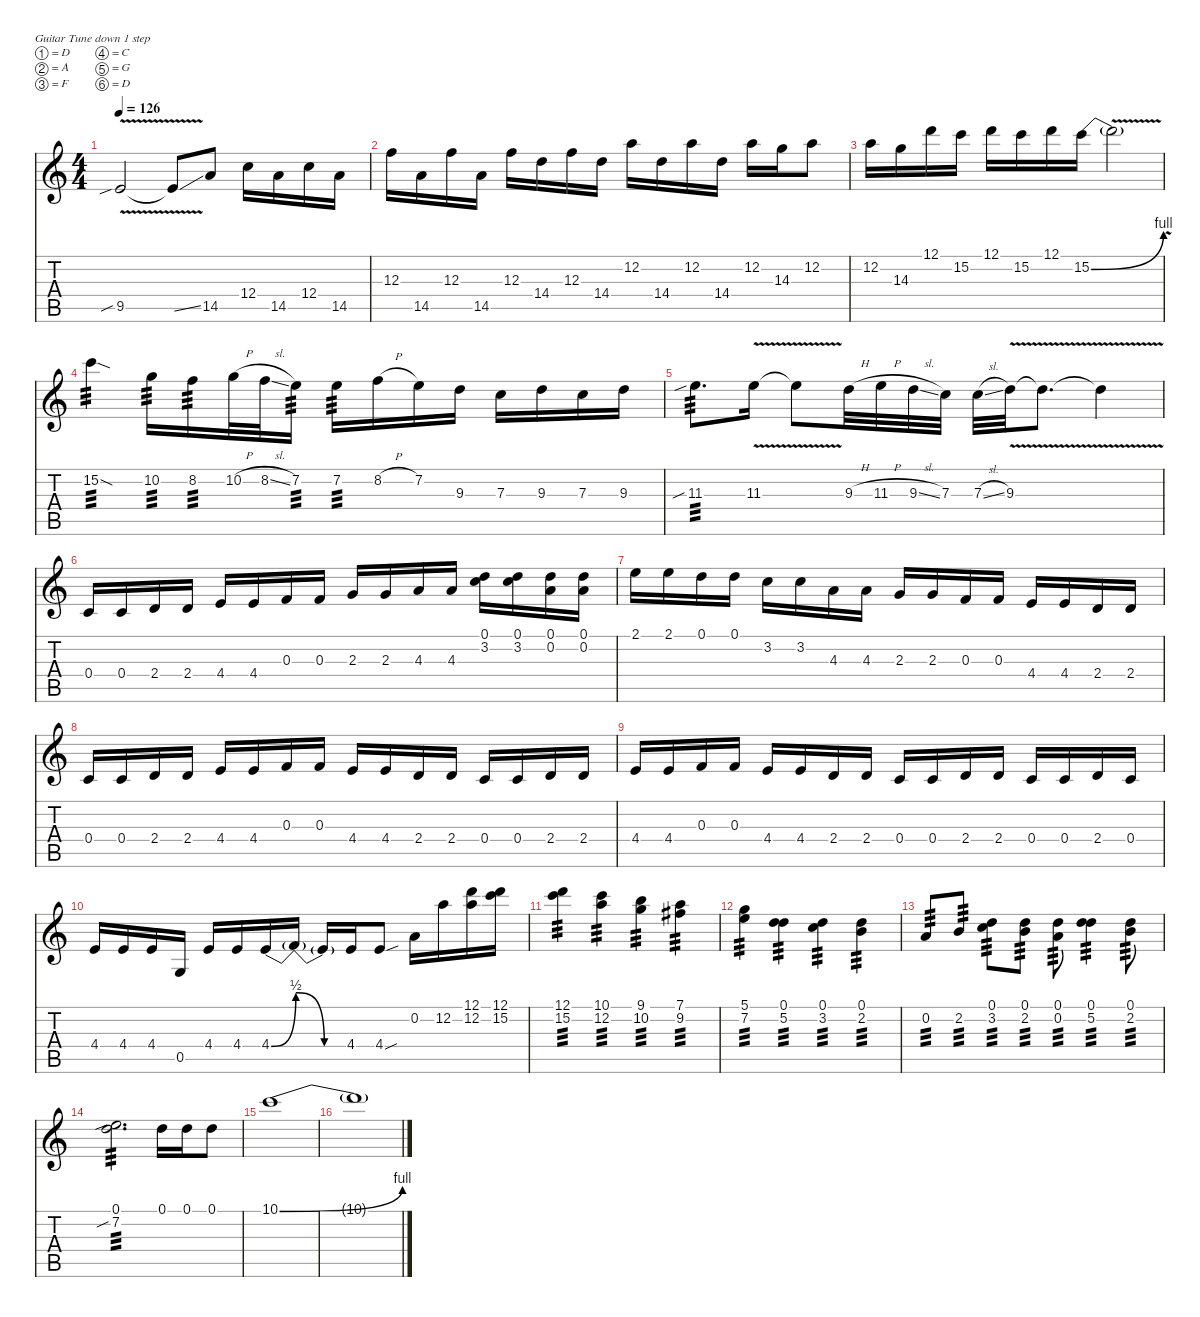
\defaultSystemsLayout 4
\hideDynamics
\bracketExtendMode nobrackets
\singleTrackTrackNamePolicy hidden
\multiTrackTrackNamePolicy hidden
\firstSystemTrackNameMode fullname
\firstSystemTrackNameOrientation horizontal
\otherSystemsTrackNameOrientation horizontal
\track ("Gtr. 3 (elec. w/dist.)" "od.guit.") {instrument overdrivenguitar}
\staff {score tabs}
\tuning (D4 A3 F3 C3 G2 D2)
\ts (4 4)
\tempo 126
\clef g2
\ks c
9.5{v sib}.2{dy f beam Up} 9.5{v ss t}.8{beam Up} 14.5.8{beam Up} 12.4.16{beam Down} 14.5.16{beam Down} 12.4.16{beam Down} 14.5.16{beam Down} |
12.3.16{beam Down} 14.5.16{beam Down} 12.3.16{beam Down} 14.5.16{beam Down} 12.3.16{beam Down} 14.4.16{beam Down} 12.3.16{beam Down} 14.4.16{beam Down} 12.2.16{beam Down} 14.4.16{beam Down} 12.2.16{beam Down} 14.4.16{beam Down} 12.2.16{beam Down} 14.3.16{beam Down} 12.2.8{beam Down} |
12.2.16{beam Down} 14.3.16{beam Down} 12.1.16{beam Down} 15.2.16{beam Down} 12.1.16{beam Down} 15.2.16{beam Down} 12.1.16{beam Down} 15.2{be (bend 0 0 60 4)}.16{beam Down} 15.2{v t}.2{beam Down} |
15.2{sod}.4{tp 3 beam Down} 10.2.16{tp 3 beam Down} 8.2.16{tp 3 beam Down} 10.2{h}.32{beam Down} 8.2{sl}.32{beam Down} 7.2.16{tp 3 beam Down} 7.2.16{tp 3 beam Down} 8.2{h}.16{beam Down} 7.2.16{beam Down} 9.3.16{beam Down} 7.3.16{beam Down} 9.3.16{beam Down} 7.3.16{beam Down} 9.3.16{beam Down} |
11.3{sib}.8{d tp 3 beam Down} 11.3{v}.16{beam Down} 11.3{v t}.8{beam Down} 9.3{h}.32{beam Down} 11.3{h}.32{beam Down} 9.3{sl}.32{beam Down} 7.3.32{beam Down} 7.3{sl}.32{beam Down} 9.3{v}.32{beam Down} 9.3{v t}.8{d beam Down} 9.3{v t}.4{beam Down} |
0.4.16{beam Up} 0.4.16{beam Up} 2.4.16{beam Up} 2.4.16{beam Up} 4.4.16{beam Up} 4.4.16{beam Up} 0.3.16{beam Up} 0.3.16{beam Up} 2.3.16{beam Up} 2.3.16{beam Up} 4.3.16{beam Up} 4.3.16{beam Up} (0.1 3.2).16{beam Down} (0.1 3.2).16{beam Down} (0.1 0.2).16{beam Down} (0.1 0.2).16{beam Down} |
2.1.16{beam Down} 2.1.16{beam Down} 0.1.16{beam Down} 0.1.16{beam Down} 3.2.16{beam Down} 3.2.16{beam Down} 4.3.16{beam Down} 4.3.16{beam Down} 2.3.16{beam Up} 2.3.16{beam Up} 0.3.16{beam Up} 0.3.16{beam Up} 4.4.16{beam Up} 4.4.16{beam Up} 2.4.16{beam Up} 2.4.16{beam Up} |
0.4.16{beam Up} 0.4.16{beam Up} 2.4.16{beam Up} 2.4.16{beam Up} 4.4.16{beam Up} 4.4.16{beam Up} 0.3.16{beam Up} 0.3.16{beam Up} 4.4.16{beam Up} 4.4.16{beam Up} 2.4.16{beam Up} 2.4.16{beam Up} 0.4.16{beam Up} 0.4.16{beam Up} 2.4.16{beam Up} 2.4.16{beam Up} |
4.4.16{beam Up} 4.4.16{beam Up} 0.3.16{beam Up} 0.3.16{beam Up} 4.4.16{beam Up} 4.4.16{beam Up} 2.4.16{beam Up} 2.4.16{beam Up} 0.4.16{beam Up} 0.4.16{beam Up} 2.4.16{beam Up} 2.4.16{beam Up} 0.4.16{beam Up} 0.4.16{beam Up} 2.4.16{beam Up} 0.4.16{beam Up} |
4.4.16{beam Up} 4.4.16{beam Up} 4.4.16{beam Up} 0.5.16{beam Up} 4.4.16{beam Up} 4.4.16{beam Up} 4.4{be (bend 0 0 60 2)}.16{beam Up} 4.4{be (release 0 2 60 0) t}.16{beam Up} 4.4{be (hold 0 0 60 0) t}.16{beam Up} 4.4.16{beam Up} 4.4{sou}.8{beam Up} 0.2.16{beam Down} 12.2.16{beam Down} (12.1 12.2).16{beam Down} (12.1 15.2).16{beam Down} |
(12.1 15.2).4{tp 3 beam Down} (10.1 12.2).4{tp 3 beam Down} (9.1 10.2).4{tp 3 beam Down} (7.1 9.2{acc #}).4{tp 3 beam Down} |
(5.1 7.2).4{tp 3 beam Down} (0.1 5.2).4{tp 3 beam Down} (0.1 3.2).4{tp 3 beam Down} (0.1 2.2).4{tp 3 beam Down} |
0.2.8{tp 3 beam Up} 2.2.8{tp 3 beam Up} (0.1 3.2).8{tp 3 beam Down} (0.1 2.2).8{tp 3 beam Down} (0.1 0.2).8{tp 3 beam Down} (0.1 5.2).4{tp 3 beam Down} (0.1 2.2).8{tp 3 beam Down} |
(0.1 7.2{sib}).2{d tp 3 beam Down} 0.1.16{beam Down} 0.1.16{beam Down} 0.1.8{beam Down} |
10.1{be (bend 0 0 13.2 4)}.1{beam Down} |
10.1{t}.1{beam Down}
